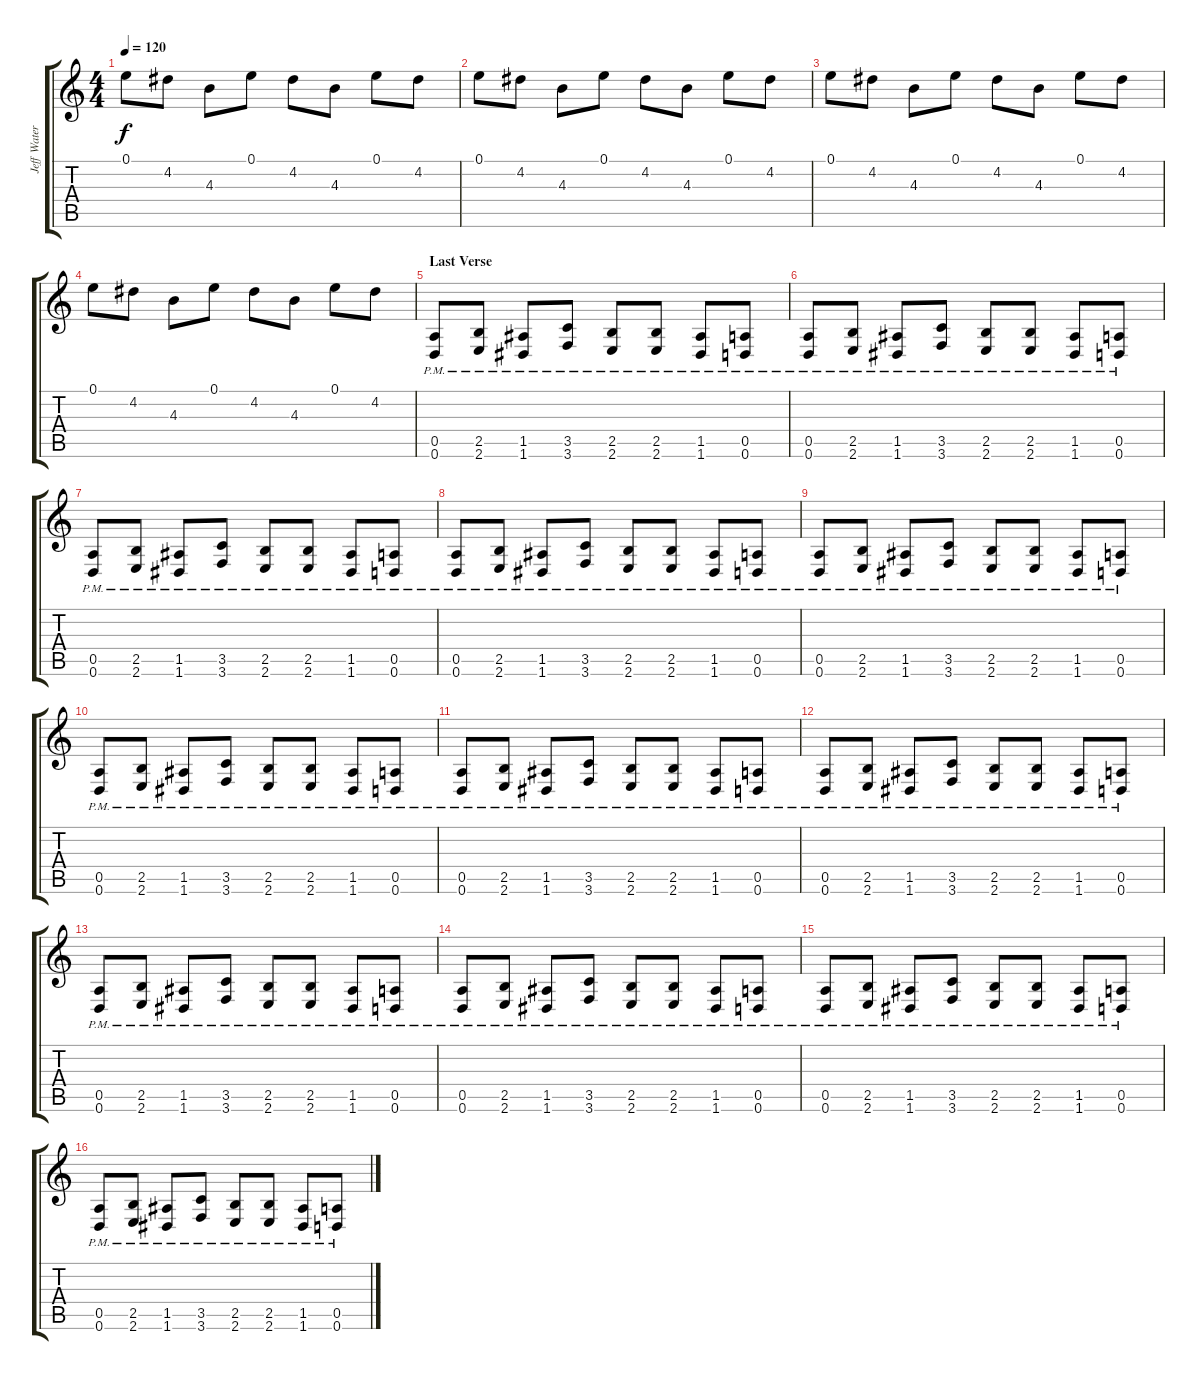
\track ("Jeff Waters" "Jeff Water") {instrument overdrivenguitar}
\staff {score tabs}
\tuning (E4 B3 G3 D3 A2 D2) {hide}
\ts (4 4)
\tempo 120
\clef g2
\ks c
0.1.8{dy f} 4.2.8 4.3.8 0.1.8 4.2.8 4.3.8 0.1.8 4.2.8 |
0.1.8 4.2.8 4.3.8 0.1.8 4.2.8 4.3.8 0.1.8 4.2.8 |
0.1.8 4.2.8 4.3.8 0.1.8 4.2.8 4.3.8 0.1.8 4.2.8 |
0.1.8 4.2.8 4.3.8 0.1.8 4.2.8 4.3.8 0.1.8 4.2.8 |
\section ("" "Last Verse")
(0.5{pm} 0.6{pm}).8 (2.5{pm} 2.6{pm}).8 (1.5{pm} 1.6{pm}).8 (3.5{pm} 3.6{pm}).8 (2.5{pm} 2.6{pm}).8 (2.5{pm} 2.6{pm}).8 (1.5{pm} 1.6{pm}).8 (0.5{pm} 0.6{pm}).8 |
(0.5{pm} 0.6{pm}).8 (2.5{pm} 2.6{pm}).8 (1.5{pm} 1.6{pm}).8 (3.5{pm} 3.6{pm}).8 (2.5{pm} 2.6{pm}).8 (2.5{pm} 2.6{pm}).8 (1.5{pm} 1.6{pm}).8 (0.5{pm} 0.6{pm}).8 |
(0.5{pm} 0.6{pm}).8 (2.5{pm} 2.6{pm}).8 (1.5{pm} 1.6{pm}).8 (3.5{pm} 3.6{pm}).8 (2.5{pm} 2.6{pm}).8 (2.5{pm} 2.6{pm}).8 (1.5{pm} 1.6{pm}).8 (0.5{pm} 0.6{pm}).8 |
(0.5{pm} 0.6{pm}).8 (2.5{pm} 2.6{pm}).8 (1.5{pm} 1.6{pm}).8 (3.5{pm} 3.6{pm}).8 (2.5{pm} 2.6{pm}).8 (2.5{pm} 2.6{pm}).8 (1.5{pm} 1.6{pm}).8 (0.5{pm} 0.6{pm}).8 |
(0.5{pm} 0.6{pm}).8 (2.5{pm} 2.6{pm}).8 (1.5{pm} 1.6{pm}).8 (3.5{pm} 3.6{pm}).8 (2.5{pm} 2.6{pm}).8 (2.5{pm} 2.6{pm}).8 (1.5{pm} 1.6{pm}).8 (0.5{pm} 0.6{pm}).8 |
(0.5{pm} 0.6{pm}).8 (2.5{pm} 2.6{pm}).8 (1.5{pm} 1.6{pm}).8 (3.5{pm} 3.6{pm}).8 (2.5{pm} 2.6{pm}).8 (2.5{pm} 2.6{pm}).8 (1.5{pm} 1.6{pm}).8 (0.5{pm} 0.6{pm}).8 |
(0.5{pm} 0.6{pm}).8 (2.5{pm} 2.6{pm}).8 (1.5{pm} 1.6{pm}).8 (3.5{pm} 3.6{pm}).8 (2.5{pm} 2.6{pm}).8 (2.5{pm} 2.6{pm}).8 (1.5{pm} 1.6{pm}).8 (0.5{pm} 0.6{pm}).8 |
(0.5{pm} 0.6{pm}).8 (2.5{pm} 2.6{pm}).8 (1.5{pm} 1.6{pm}).8 (3.5{pm} 3.6{pm}).8 (2.5{pm} 2.6{pm}).8 (2.5{pm} 2.6{pm}).8 (1.5{pm} 1.6{pm}).8 (0.5{pm} 0.6{pm}).8 |
(0.5{pm} 0.6{pm}).8 (2.5{pm} 2.6{pm}).8 (1.5{pm} 1.6{pm}).8 (3.5{pm} 3.6{pm}).8 (2.5{pm} 2.6{pm}).8 (2.5{pm} 2.6{pm}).8 (1.5{pm} 1.6{pm}).8 (0.5{pm} 0.6{pm}).8 |
(0.5{pm} 0.6{pm}).8 (2.5{pm} 2.6{pm}).8 (1.5{pm} 1.6{pm}).8 (3.5{pm} 3.6{pm}).8 (2.5{pm} 2.6{pm}).8 (2.5{pm} 2.6{pm}).8 (1.5{pm} 1.6{pm}).8 (0.5{pm} 0.6{pm}).8 |
(0.5{pm} 0.6{pm}).8 (2.5{pm} 2.6{pm}).8 (1.5{pm} 1.6{pm}).8 (3.5{pm} 3.6{pm}).8 (2.5{pm} 2.6{pm}).8 (2.5{pm} 2.6{pm}).8 (1.5{pm} 1.6{pm}).8 (0.5{pm} 0.6{pm}).8 |
(0.5{pm} 0.6{pm}).8 (2.5{pm} 2.6{pm}).8 (1.5{pm} 1.6{pm}).8 (3.5{pm} 3.6{pm}).8 (2.5{pm} 2.6{pm}).8 (2.5{pm} 2.6{pm}).8 (1.5{pm} 1.6{pm}).8 (0.5{pm} 0.6{pm}).8
